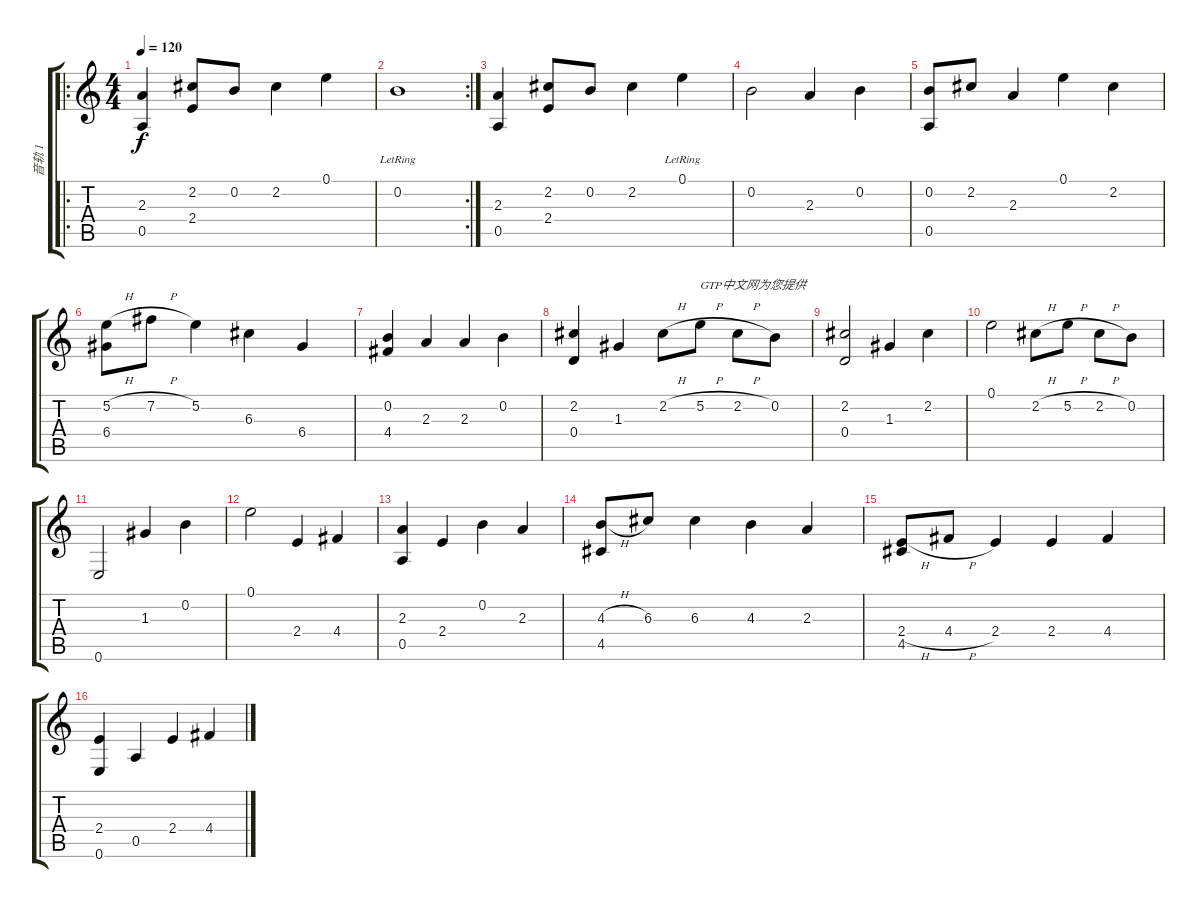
\track ("音轨 1" "音轨 1") {instrument acousticguitarsteel}
\staff {score tabs}
\tuning (E4 B3 G3 D3 A2 E2) {hide}
\ro
\ts (4 4)
\tempo 120
\clef g2
\ks c
(2.3 0.5).4{dy f instrument acousticguitarsteel} (2.2 2.4).8 0.2.8 2.2.4 0.1.4 |
\rc 2
0.2{lr}.1 |
(2.3 0.5).4 (2.2 2.4).8 0.2.8 2.2.4 0.1{lr}.4 |
0.2.2 2.3.4 0.2.4 |
(0.2 0.5).8 2.2.8 2.3.4 0.1.4 2.2.4 |
(5.2{h} 6.4).8 7.2{h}.8 5.2.4 6.3.4 6.4.4 |
(0.2 4.4).4 2.3.4 2.3.4 0.2.4 |
(2.2 0.4).4 1.3.4 2.2{h}.8 5.2{h}.8{txt "GTP中文网为您提供"} 2.2{h}.8 0.2.8 |
(2.2 0.4).2 1.3.4 2.2.4 |
0.1.2 2.2{h}.8 5.2{h}.8 2.2{h}.8 0.2.8 |
0.6.2 1.3.4 0.2.4 |
0.1.2 2.4.4 4.4.4 |
(2.3 0.5).4 2.4.4 0.2.4 2.3.4 |
(4.3{h} 4.5).8 6.3.8 6.3.4 4.3.4 2.3.4 |
(2.4{h} 4.5).8 4.4{h}.8 2.4.4 2.4.4 4.4.4 |
(2.4 0.6).4 0.5.4 2.4.4 4.4.4
